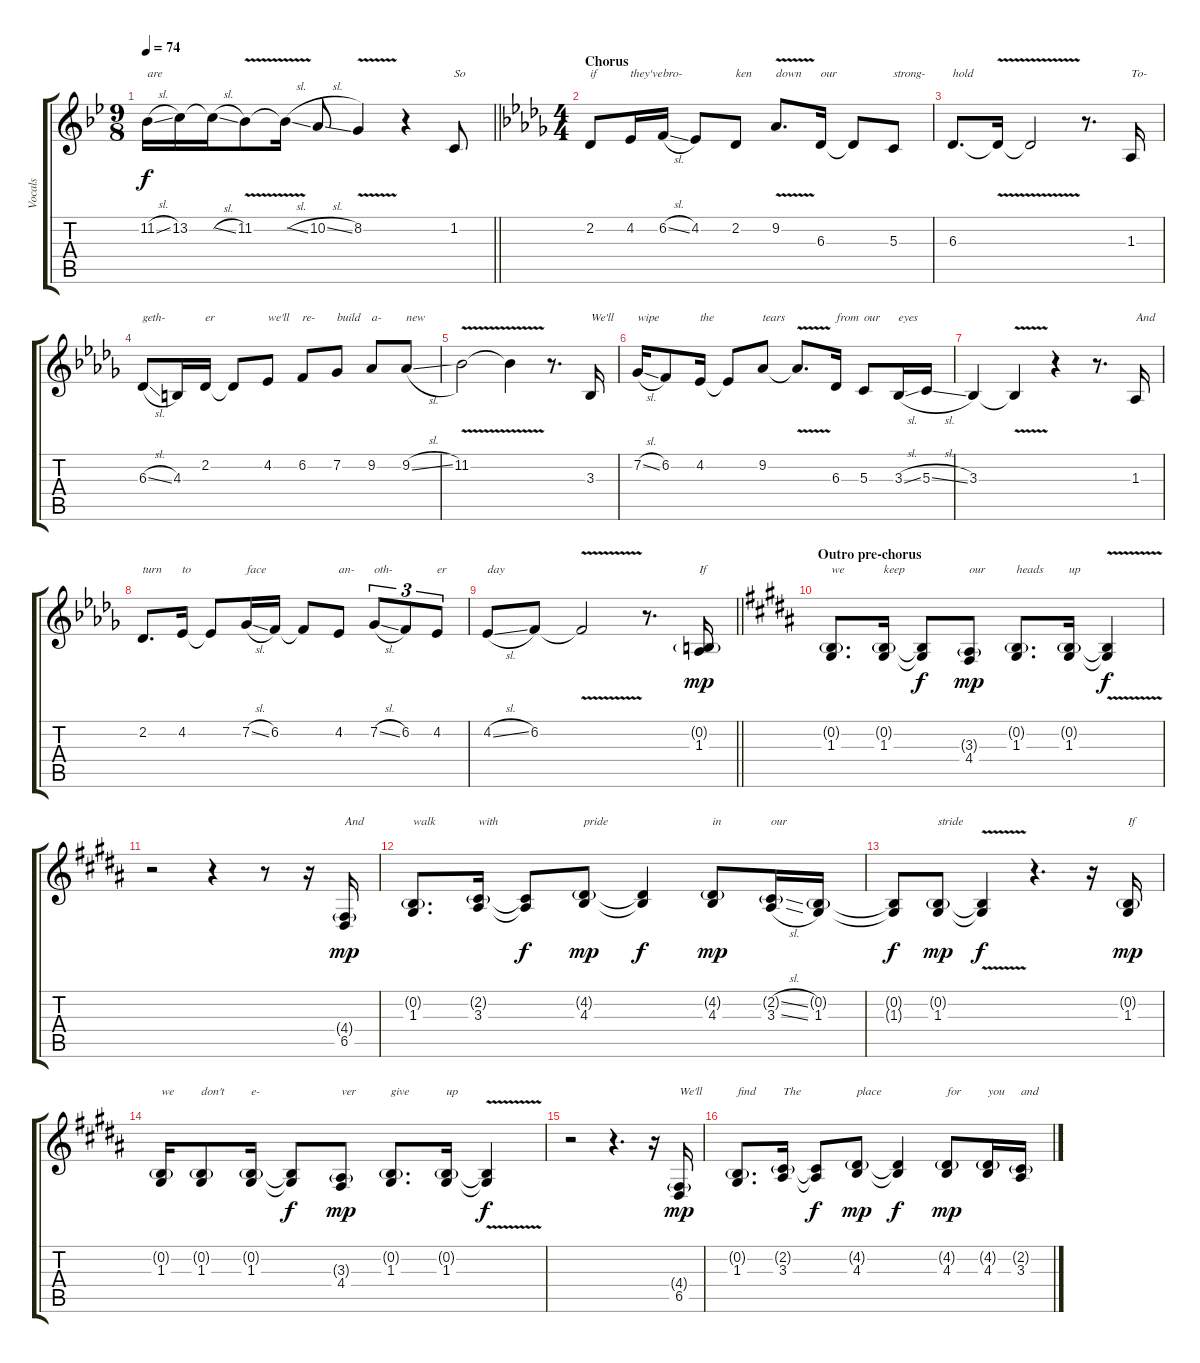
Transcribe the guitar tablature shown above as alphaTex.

\track ("Vocals" "Vocals") {instrument bassoon}
\staff {score tabs}
\tuning (E4 B3 G3 D3 A2 E2) {hide}
\ts (9 8)
\tempo 74
\clef g2
\barLineRight lightlight
\ks gminor
11.2{sl}.16{txt "are" dy f} 13.2.16 13.2{sl t}.16 11.2{v}.8 11.2{sl t}.16 10.2{sl}.8 8.2{v}.4 r.4 1.2.8{txt "So"} |
\ts (4 4)
\section ("" "Chorus")
\ks db
2.2.8{txt "if"} 4.2.16{txt "they've"} 6.2{sl}.16{txt "bro-"} 4.2.8 2.2.8{txt "ken"} 9.2{v}.8{d txt "down"} 6.3.16{txt "our"} 6.3{t}.8 5.3.8{txt "strong-"} |
6.3.8{d txt "hold"} 6.3{v t}.16 6.3{t}.2 r.8{d} 1.3.16{txt "To-"} |
6.3{sl}.8{txt "geth-"} 4.3.16 2.2.16{txt "er"} 2.2{t}.8 4.2.8{txt "we'll"} 6.2.8{txt "re-"} 7.2.8{txt "build"} 9.2.8{txt "a-"} 9.2{sl}.8{txt "new"} |
11.2{v}.2 11.2{t}.4 r.8{d} 3.3.16{txt "We'll"} |
7.2{sl}.16{txt "wipe"} 6.2.8 4.2.16{txt "the"} 4.2{t}.8 9.2.8{txt "tears"} 9.2{v t}.8{d} 6.3.16{txt "from"} 5.3.8{txt "our"} 3.3{sl}.16{txt "eyes"} 5.3{sl}.16 |
3.3.4 3.3{v t}.4 r.4 r.8{d} 1.3.16{txt "And"} |
2.2.8{d txt "turn"} 4.2.16{txt "to"} 4.2{t}.8 7.2{sl}.16{txt "face"} 6.2.16 6.2{t}.8 4.2.8{txt "an-"} 7.2{sl}.8{tu (3 2) txt "oth-"} 6.2.8{tu (3 2)} 4.2.8{tu (3 2) txt "er"} |
\barLineRight lightlight
4.2{sl}.8{txt "day"} 6.2.8 6.2{v t}.2 r.8{d} (0.2{g} 1.3).16{txt "If" dy mp} |
\section ("" "Outro pre-chorus")
\ks g#minor
(0.2{g} 1.3).8{d txt "we"} (0.2{g} 1.3).16{txt "keep"} (0.2{t} 1.3{t}).8{dy f} (3.3{g} 4.4).8{txt "our" dy mp} (0.2{g} 1.3).8{d txt "heads"} (0.2{g} 1.3).16{txt "up"} (0.2{v t} 1.3{v t}).4{dy f} |
r.2 r.4 r.8 r.16 (4.4{g} 6.5).16{txt "And" dy mp} |
(0.2{g} 1.3).8{d txt "walk"} (2.2{g} 3.3).16{txt "with"} (2.2{t} 3.3{t}).8{dy f} (4.2{g} 4.3).8{txt "pride" dy mp} (4.2{t} 4.3{t}).4{dy f} (4.2{g} 4.3).8{txt "in" dy mp} (2.2{sl g} 3.3{sl}).16{txt "our"} (0.2{g} 1.3).16 |
(0.2{t} 1.3{t}).8{dy f} (0.2{g} 1.3).8{txt "stride" dy mp} (0.2{v t} 1.3{v t}).4{dy f} r.4{d} r.16 (0.2{g} 1.3).16{txt "If" dy mp} |
(0.2{g} 1.3).16{txt "we"} (0.2{g} 1.3).8{txt "don't"} (0.2{g} 1.3).16{txt "e-"} (0.2{t} 1.3{t}).8{dy f} (3.3{g} 4.4).8{txt "ver" dy mp} (0.2{g} 1.3).8{d txt "give"} (0.2{g} 1.3).16{txt "up"} (0.2{v t} 1.3{v t}).4{dy f} |
r.2 r.4{d} r.16 (4.4{g} 6.5).16{txt "We'll" dy mp} |
(0.2{g} 1.3).8{d txt "find"} (2.2{g} 3.3).16{txt "The"} (2.2{t} 3.3{t}).8{dy f} (4.2{g} 4.3).8{txt "place" dy mp} (4.2{t} 4.3{t}).4{dy f} (4.2{g} 4.3).8{txt "for" dy mp} (4.2{g} 4.3).16{txt "you"} (2.2{g} 3.3).16{txt "and"}
